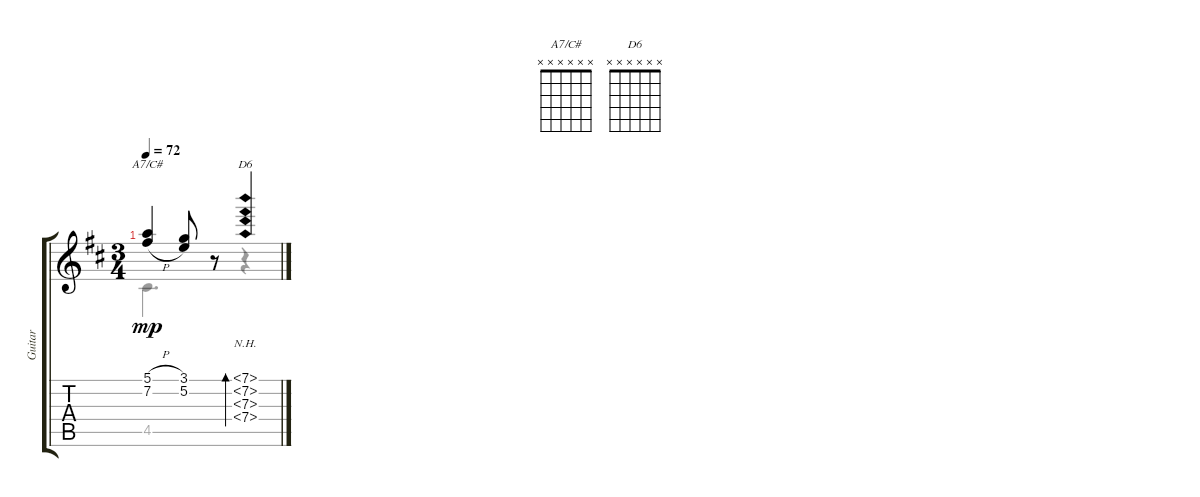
\track ("Guitar" "Guitar") {instrument acousticguitarsteel}
\staff {score tabs}
\tuning (E4 B3 G3 D3 A2 E2) {hide}
\chord ("A7/C#" x x x x x x)
\chord ("D6" x x x x x x)
\voice
\ts (3 4)
\tempo 72
\clef g2
\ks d
(5.1{h} 7.2{h}).4{ch "A7/C#" dy mp} (3.1 5.2).8 r.8 (7.1{nh} 7.2{nh} 7.3{nh} 7.4{nh}).4{bd 120 ch "D6"}
\voice
\clef g2
\ottava regular
\simile none
\ks d
4.5.4{d dy mp} r.8 r.4
